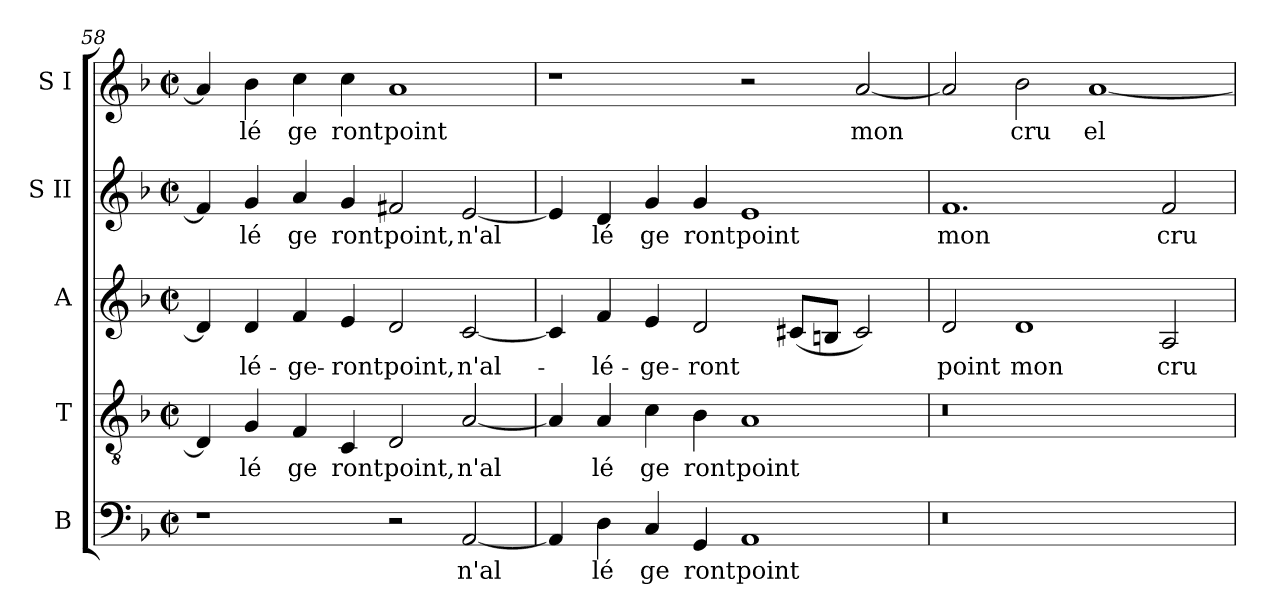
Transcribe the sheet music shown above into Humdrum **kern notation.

**kern	**text	**kern	**text	**kern	**text	**kern	**text	**kern	**text
*part5	*part5	*part4	*part4	*part3	*part3	*part2	*part2	*part1	*part1
*staff5	*staff5	*staff4	*staff4	*staff3	*staff3	*staff2	*staff2	*staff1	*staff1
*I"B	*	*I"T	*	*I"A	*	*I"S II	*	*I"S I	*
*clefF4	*	*clefGv2	*	*clefG2	*	*clefG2	*	*clefG2	*
*k[b-]	*	*k[b-]	*	*k[b-]	*	*k[b-]	*	*k[b-]	*
*F:	*	*F:	*	*F:	*	*F:	*	*F:	*
*M2/2	*	*M2/2	*	*M2/2	*	*M2/2	*	*M2/2	*
*met(c|)	*	*met(c|)	*	*met(c|)	*	*met(c|)	*	*met(c|)	*
=58	=58	=58	=58	=58	=58	=58	=58	=58	=58
1r	.	4D/]	.	4d/]	.	4f#/]	.	4a/]	.
!	!	!	!LO:LY:b:cj	!	!LO:LY:b:cj	!	!LO:LY:b:cj	!	!LO:LY:b:cj
.	.	4G/	lé	4d/	-lé-	4g/	lé	4b-\	lé
!	!	!	!LO:LY:b:cj	!	!LO:LY:b:cj	!	!LO:LY:b:cj	!	!LO:LY:b:cj
.	.	4F/	ge	4f/	-ge-	4a/	ge	4cc\	ge
!	!	!	!LO:LY:b:cj	!	!LO:LY:b:cj	!	!LO:LY:b:cj	!	!LO:LY:b:cj
.	.	4C/	ront	4e/	-ront	4g/	ront	4cc\	ront
!	!	!	!LO:LY:b:cj	!	!LO:LY:b:cj	!	!LO:LY:b:cj	!	!LO:LY:b:cj
2r	.	2D/	point,	2d/	point,	2f#/	point,	1a	point
!	!LO:LY:b	!	!LO:LY:b	!	!LO:LY:b	!	!LO:LY:b	!	!
[<2AA/	n'al	[<2A/	n'al	[<2c/	n'al-	[<2e/	n'al	.	.
=59	=59	=59	=59	=59	=59	=59	=59	=59	=59
4AA/]	.	4A/]	.	4c/]	.	4e/]	.	1r	.
!	!LO:LY:b:cj	!	!LO:LY:b:cj	!	!LO:LY:b:cj	!	!LO:LY:b:cj	!	!
4D\	lé	4A/	lé	4f/	-lé-	4d/	lé	.	.
!	!LO:LY:b:cj	!	!LO:LY:b:cj	!	!LO:LY:b:cj	!	!LO:LY:b:cj	!	!
4C/	ge	4c\	ge	4e/	-ge-	4g/	ge	.	.
!	!LO:LY:b:cj	!	!LO:LY:b:cj	!	!LO:LY:b	!	!LO:LY:b:cj	!	!
4GG/	ront	4B-\	ront	2d/	-ront	4g/	ront	.	.
!	!LO:LY:b:cj	!	!LO:LY:b:cj	!	!	!	!LO:LY:b:cj	!	!
1AA	point	1A	point	.	.	1e	point	2r	.
.	.	.	.	(<8c#X/L	.	.	.	.	.
.	.	.	.	8B/J	.	.	.	.	.
!	!	!	!	!	!	!	!	!	!LO:LY:b
.	.	.	.	2c#/)	.	.	.	[>2a/	mon
!!LO:PB:g=z
=60	=60	=60	=60	=60	=60	=60	=60	=60	=60
!	!	!	!	!	!LO:LY:b:cj	!	!LO:LY:b:cj	!	!
0r	.	0r	.	2d/	point	1.f	mon	2a/]	.
!	!	!	!	!	!LO:LY:b:cj	!	!	!	!LO:LY:b:cj
.	.	.	.	1d	mon	.	.	2b-\	cru
!	!	!	!	!	!	!	!	!	!LO:LY:b:cj
.	.	.	.	.	.	.	.	[<1a	el
!	!	!	!	!	!LO:LY:b:cj	!	!LO:LY:b:cj	!	!
.	.	.	.	2A/	cru-	2f/	cru	.	.
=	=	=	=	=	=	=	=	=	=
*-	*-	*-	*-	*-	*-	*-	*-	*-	*-
